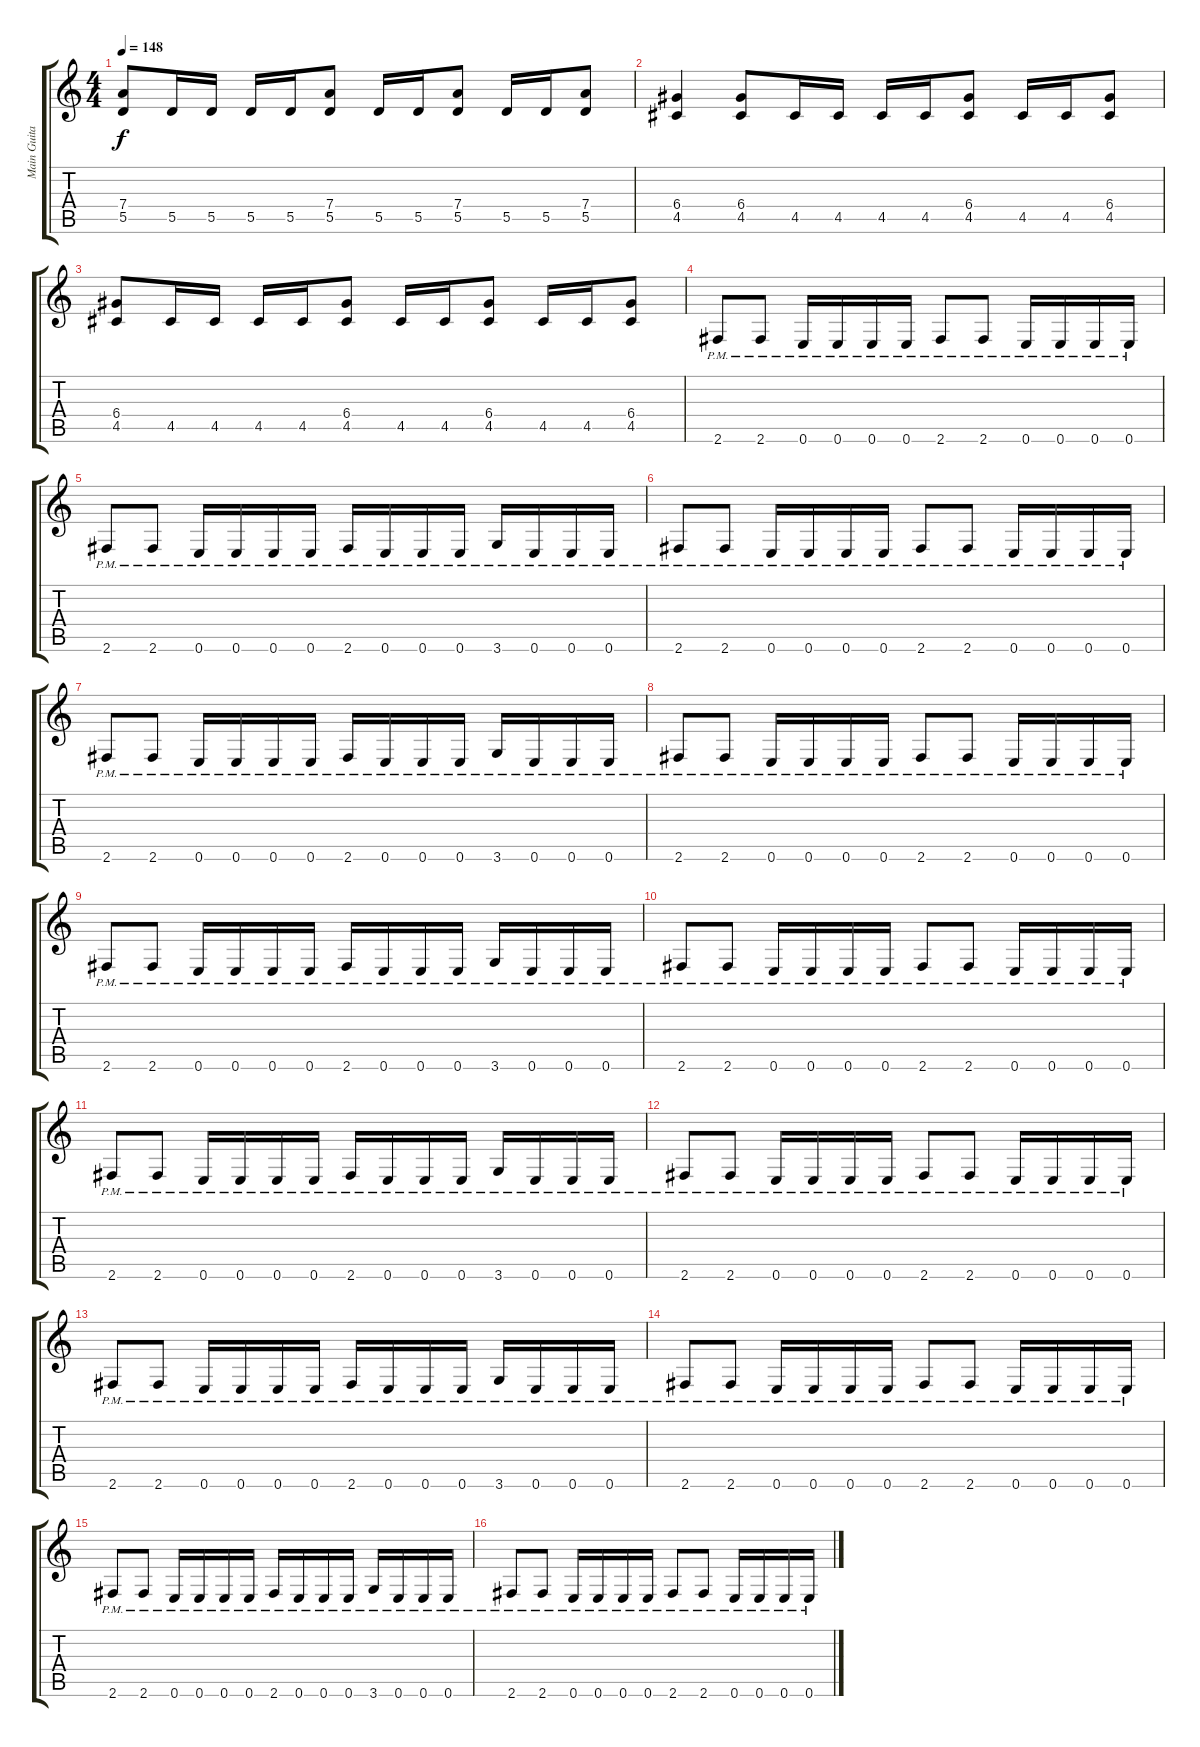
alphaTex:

\track ("Main Guitar" "Main Guita") {instrument distortionguitar}
\staff {score tabs}
\tuning (E4 B3 G3 D3 A2 E2) {hide}
\ts (4 4)
\tempo 148
\clef g2
\ks c
(7.4 5.5).8{dy f} 5.5.16 5.5.16 5.5.16 5.5.16 (7.4 5.5).8 5.5.16 5.5.16 (7.4 5.5).8 5.5.16 5.5.16 (7.4 5.5).8 |
(6.4 4.5).4 (6.4 4.5).8 4.5.16 4.5.16 4.5.16 4.5.16 (6.4 4.5).8 4.5.16 4.5.16 (6.4 4.5).8 |
(6.4 4.5).8 4.5.16 4.5.16 4.5.16 4.5.16 (6.4 4.5).8 4.5.16 4.5.16 (6.4 4.5).8 4.5.16 4.5.16 (6.4 4.5).8 |
2.6{pm}.8 2.6{pm}.8 0.6{pm}.16 0.6{pm}.16 0.6{pm}.16 0.6{pm}.16 2.6{pm}.8 2.6{pm}.8 0.6{pm}.16 0.6{pm}.16 0.6{pm}.16 0.6{pm}.16 |
2.6{pm}.8 2.6{pm}.8 0.6{pm}.16 0.6{pm}.16 0.6{pm}.16 0.6{pm}.16 2.6{pm}.16 0.6{pm}.16 0.6{pm}.16 0.6{pm}.16 3.6{pm}.16 0.6{pm}.16 0.6{pm}.16 0.6{pm}.16 |
2.6{pm}.8 2.6{pm}.8 0.6{pm}.16 0.6{pm}.16 0.6{pm}.16 0.6{pm}.16 2.6{pm}.8 2.6{pm}.8 0.6{pm}.16 0.6{pm}.16 0.6{pm}.16 0.6{pm}.16 |
2.6{pm}.8 2.6{pm}.8 0.6{pm}.16 0.6{pm}.16 0.6{pm}.16 0.6{pm}.16 2.6{pm}.16 0.6{pm}.16 0.6{pm}.16 0.6{pm}.16 3.6{pm}.16 0.6{pm}.16 0.6{pm}.16 0.6{pm}.16 |
2.6{pm}.8 2.6{pm}.8 0.6{pm}.16 0.6{pm}.16 0.6{pm}.16 0.6{pm}.16 2.6{pm}.8 2.6{pm}.8 0.6{pm}.16 0.6{pm}.16 0.6{pm}.16 0.6{pm}.16 |
2.6{pm}.8 2.6{pm}.8 0.6{pm}.16 0.6{pm}.16 0.6{pm}.16 0.6{pm}.16 2.6{pm}.16 0.6{pm}.16 0.6{pm}.16 0.6{pm}.16 3.6{pm}.16 0.6{pm}.16 0.6{pm}.16 0.6{pm}.16 |
2.6{pm}.8 2.6{pm}.8 0.6{pm}.16 0.6{pm}.16 0.6{pm}.16 0.6{pm}.16 2.6{pm}.8 2.6{pm}.8 0.6{pm}.16 0.6{pm}.16 0.6{pm}.16 0.6{pm}.16 |
2.6{pm}.8 2.6{pm}.8 0.6{pm}.16 0.6{pm}.16 0.6{pm}.16 0.6{pm}.16 2.6{pm}.16 0.6{pm}.16 0.6{pm}.16 0.6{pm}.16 3.6{pm}.16 0.6{pm}.16 0.6{pm}.16 0.6{pm}.16 |
2.6{pm}.8 2.6{pm}.8 0.6{pm}.16 0.6{pm}.16 0.6{pm}.16 0.6{pm}.16 2.6{pm}.8 2.6{pm}.8 0.6{pm}.16 0.6{pm}.16 0.6{pm}.16 0.6{pm}.16 |
2.6{pm}.8 2.6{pm}.8 0.6{pm}.16 0.6{pm}.16 0.6{pm}.16 0.6{pm}.16 2.6{pm}.16 0.6{pm}.16 0.6{pm}.16 0.6{pm}.16 3.6{pm}.16 0.6{pm}.16 0.6{pm}.16 0.6{pm}.16 |
2.6{pm}.8 2.6{pm}.8 0.6{pm}.16 0.6{pm}.16 0.6{pm}.16 0.6{pm}.16 2.6{pm}.8 2.6{pm}.8 0.6{pm}.16 0.6{pm}.16 0.6{pm}.16 0.6{pm}.16 |
2.6{pm}.8 2.6{pm}.8 0.6{pm}.16 0.6{pm}.16 0.6{pm}.16 0.6{pm}.16 2.6{pm}.16 0.6{pm}.16 0.6{pm}.16 0.6{pm}.16 3.6{pm}.16 0.6{pm}.16 0.6{pm}.16 0.6{pm}.16 |
2.6{pm}.8 2.6{pm}.8 0.6{pm}.16 0.6{pm}.16 0.6{pm}.16 0.6{pm}.16 2.6{pm}.8 2.6{pm}.8 0.6{pm}.16 0.6{pm}.16 0.6{pm}.16 0.6{pm}.16
